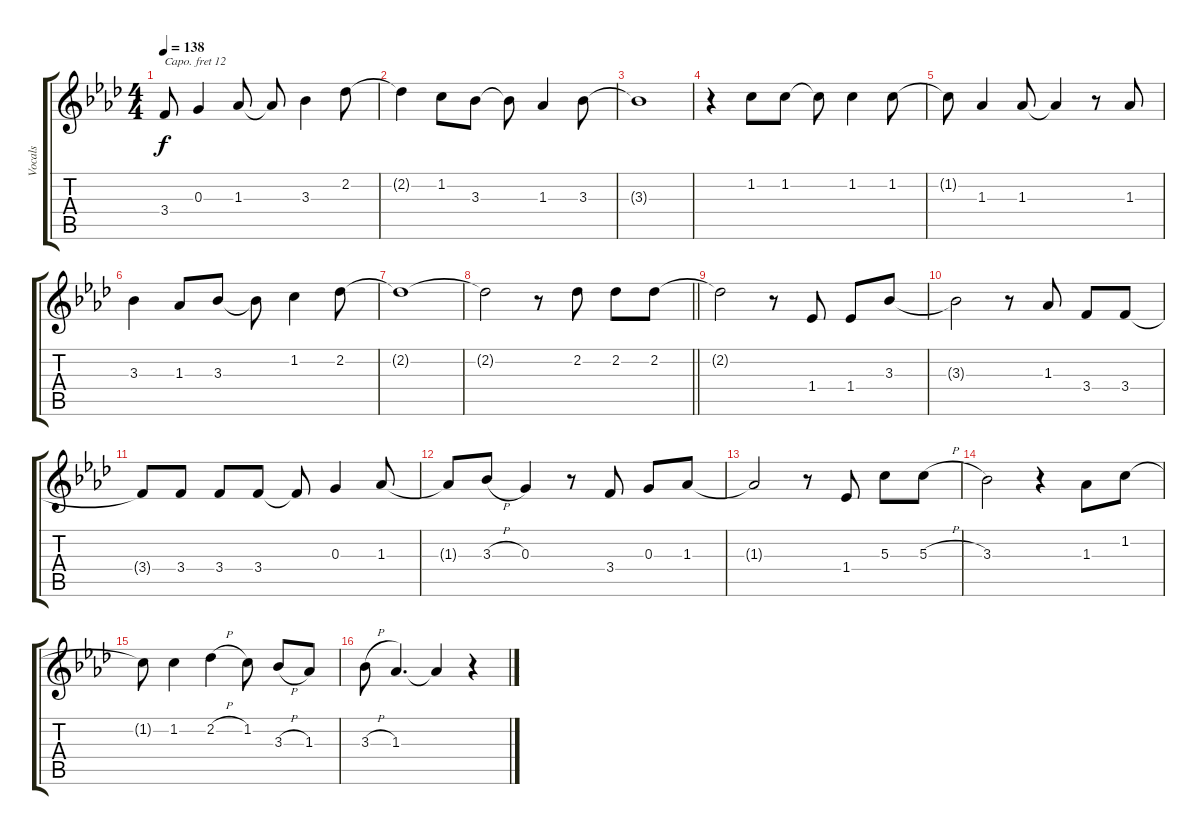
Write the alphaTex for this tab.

\track ("Vocals" "Vocals") {instrument violin}
\staff {score tabs}
\capo 12
\tuning (E4 B3 G3 D3 A2 E2) {hide}
\ts (4 4)
\tempo 138
\clef g2
\ks ab
3.4{t}.8{dy f} 0.3.4 1.3.8 1.3{t}.8 3.3.4 2.2.8 |
2.2{t}.4 1.2.8 3.3.8 3.3{t}.8 1.3.4 3.3.8 |
3.3{t}.1 |
r.4 1.2.8 1.2.8 1.2{t}.8 1.2.4 1.2.8 |
1.2{t}.8 1.3.4 1.3.8 1.3{t}.4 r.8 1.3.8 |
3.3.4 1.3.8 3.3.8 3.3{t}.8 1.2.4 2.2.8 |
2.2{t}.1 |
\barLineRight lightlight
2.2{t}.2 r.8 2.2.8 2.2.8 2.2.8 |
2.2{t}.2 r.8 1.4.8 1.4.8 3.3.8 |
3.3{t}.2 r.8 1.3.8 3.4.8 3.4.8 |
3.4{t}.8 3.4.8 3.4.8 3.4.8 3.4{t}.8 0.3.4 1.3.8 |
1.3{t}.8 3.3{h}.8 0.3.4 r.8 3.4.8 0.3.8 1.3.8 |
1.3{t}.2 r.8 1.4.8 5.3.8 5.3{h}.8 |
3.3.2 r.4 1.3.8 1.2.8 |
1.2{t}.8 1.2.4 2.2{h}.4 1.2.8 3.3{h}.8 1.3.8 |
3.3{h}.8 1.3.4{d} 1.3{t}.4 r.4
